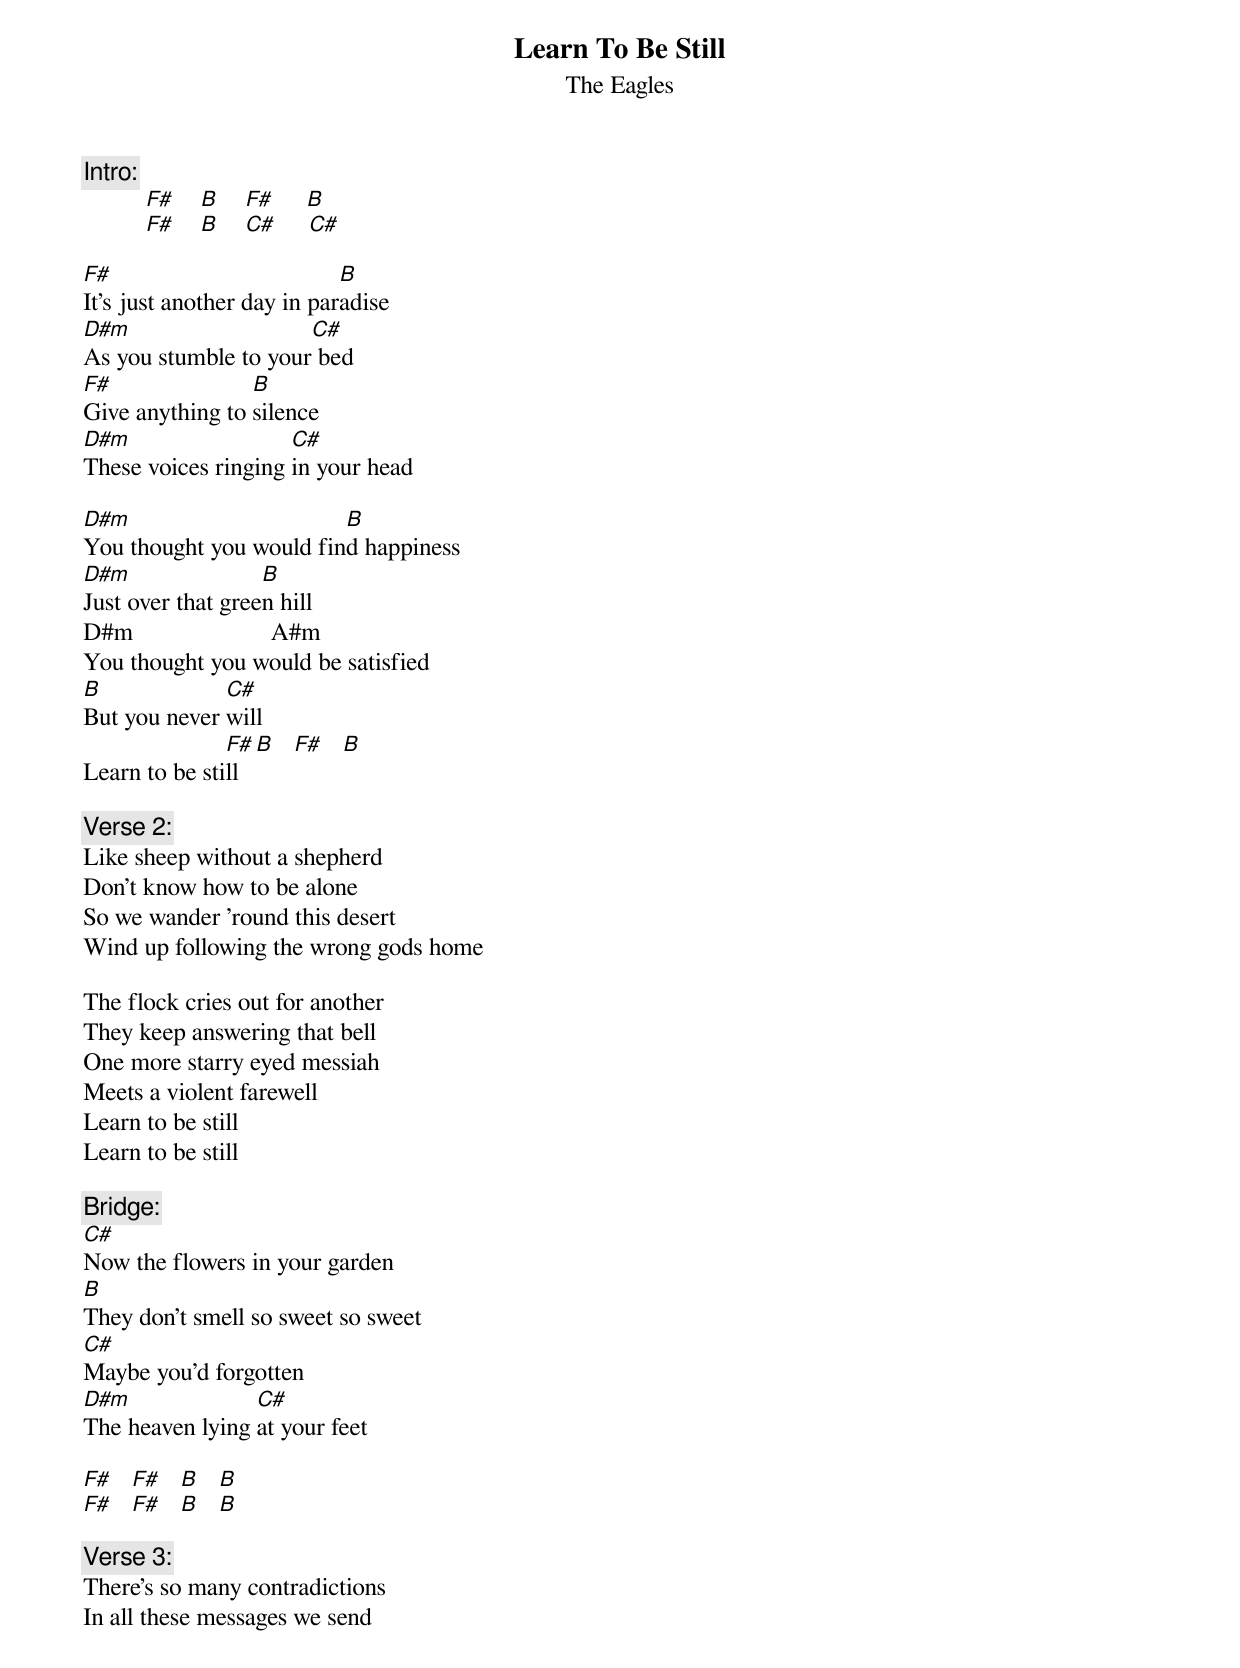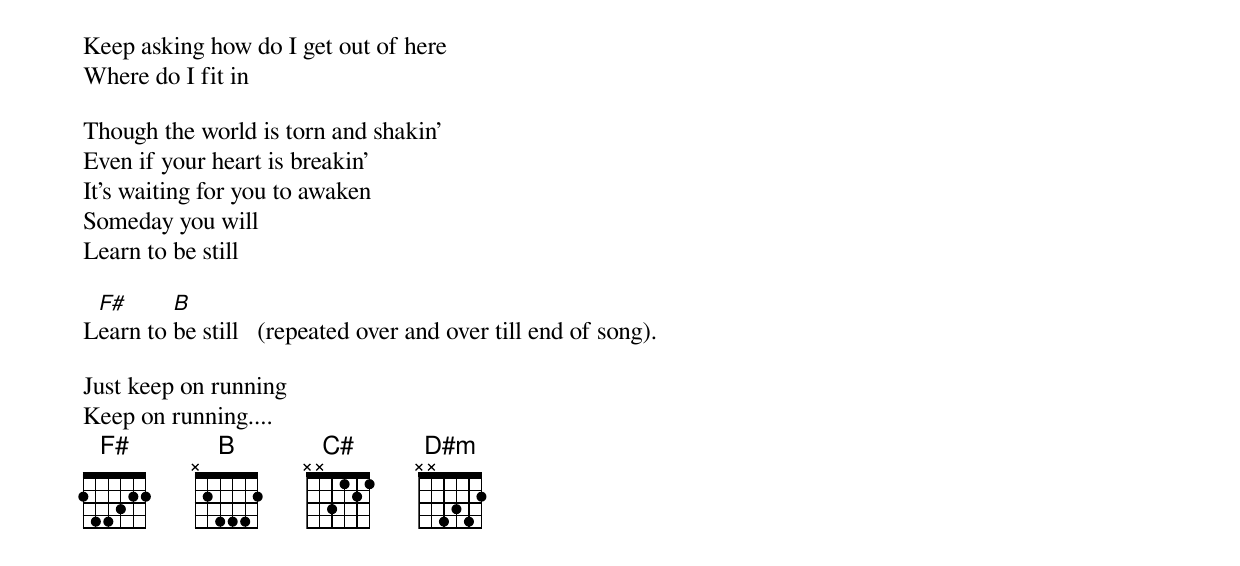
{t:Learn To Be Still}
{st:The Eagles}

{c:Intro:}
          [F#]    [B]    [F#]     [B]
          [F#]    [B]    [C#]     [C#]

[F#]It's just another day in par[B]adise
[D#m]As you stumble to your[C#] bed
[F#]Give anything to [B]silence
[D#m]These voices ringing [C#]in your head

[D#m]You thought you would fin[B]d happiness
[D#m]Just over that gree[B]n hill
D#m                      A#m
You thought you would be satisfied
[B]But you never [C#]will
Learn to be sti[F#]ll[B]   [F#]   [B]

{c:Verse 2:}
Like sheep without a shepherd
Don't know how to be alone
So we wander 'round this desert
Wind up following the wrong gods home

The flock cries out for another
They keep answering that bell
One more starry eyed messiah
Meets a violent farewell
Learn to be still
Learn to be still

{c:Bridge:}
[C#]Now the flowers in your garden
[B]They don't smell so sweet so sweet
[C#]Maybe you'd forgotten
[D#m]The heaven lying [C#]at your feet

[F#]   [F#]   [B]   [B]
[F#]   [F#]   [B]   [B]

{c:Verse 3:}
There's so many contradictions
In all these messages we send
Keep asking how do I get out of here
Where do I fit in

Though the world is torn and shakin'
Even if your heart is breakin'
It's waiting for you to awaken
Someday you will
Learn to be still

L[F#]earn to [B]be still   (repeated over and over till end of song).

Just keep on running
Keep on running....
